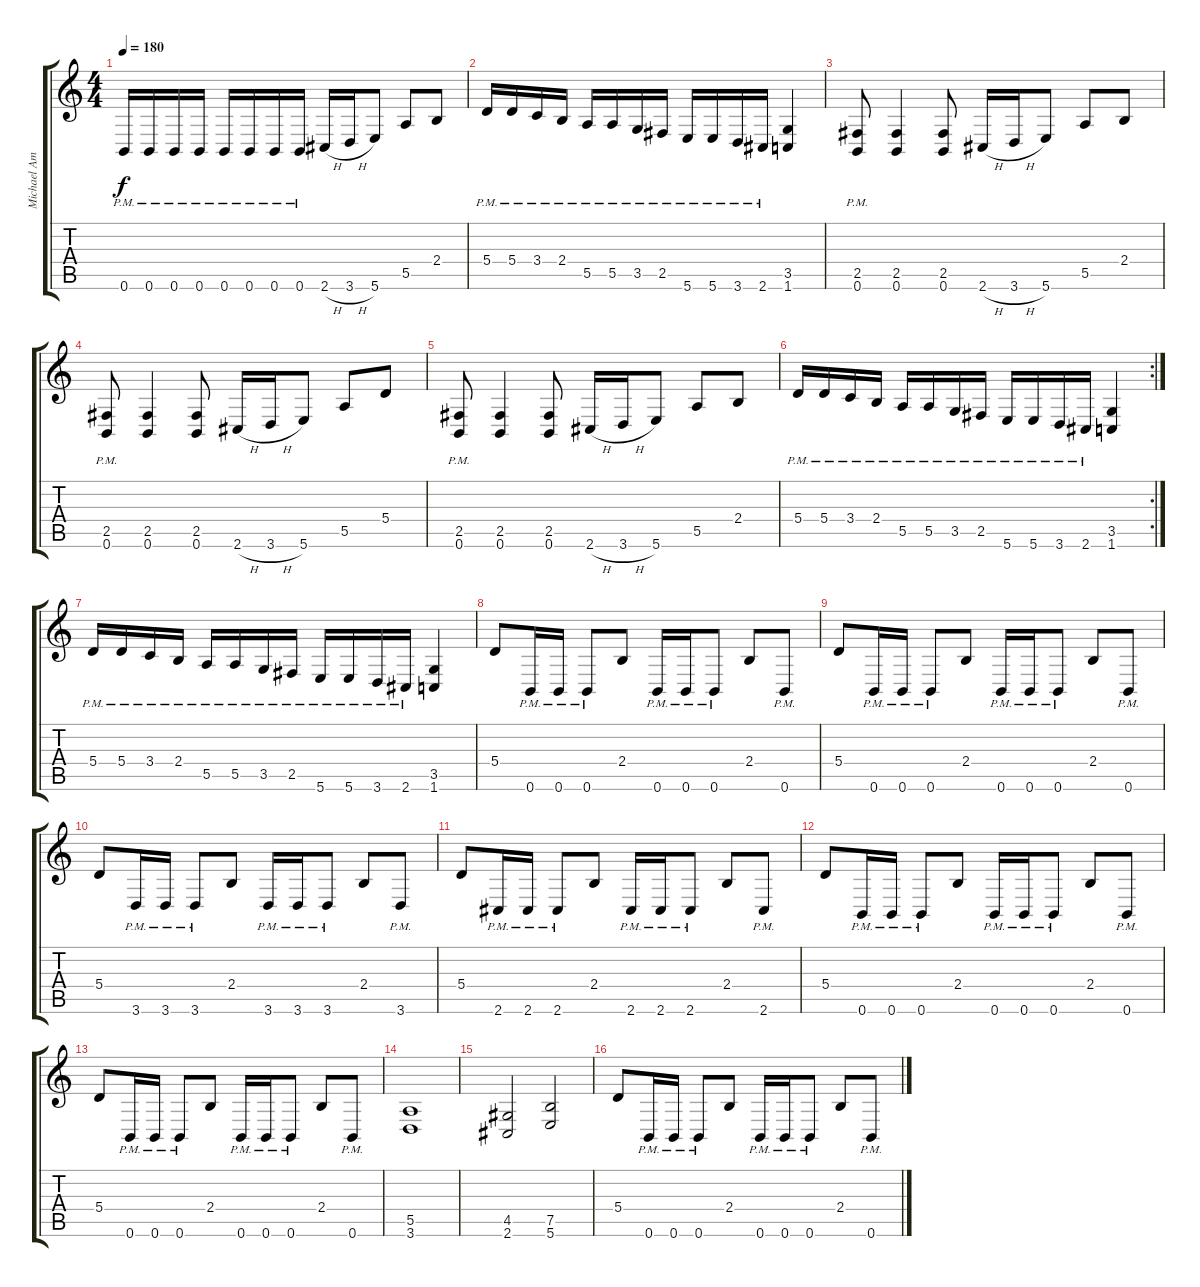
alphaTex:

\track ("Michael Amott" "Michael Am") {instrument distortionguitar}
\staff {score tabs}
\tuning (B3 Gb3 D3 A2 E2 B1) {hide}
\ts (4 4)
\tempo 180
\clef g2
\ks c
0.6{pm}.16{dy f} 0.6{pm}.16 0.6{pm}.16 0.6{pm}.16 0.6{pm}.16 0.6{pm}.16 0.6{pm}.16 0.6{pm}.16 2.6{h}.16 3.6{h}.16 5.6.8 5.5.8 2.4.8 |
5.4{pm}.16 5.4{pm}.16 3.4{pm}.16 2.4{pm}.16 5.5{pm}.16 5.5{pm}.16 3.5{pm}.16 2.5{pm}.16 5.6{pm}.16 5.6{pm}.16 3.6{pm}.16 2.6{pm}.16 (3.5 1.6).4 |
(2.5{pm} 0.6{pm}).8 (2.5 0.6).4 (2.5 0.6).8 2.6{h}.16 3.6{h}.16 5.6.8 5.5.8 2.4.8 |
(2.5{pm} 0.6{pm}).8 (2.5 0.6).4 (2.5 0.6).8 2.6{h}.16 3.6{h}.16 5.6.8 5.5.8 5.4.8 |
(2.5{pm} 0.6{pm}).8 (2.5 0.6).4 (2.5 0.6).8 2.6{h}.16 3.6{h}.16 5.6.8 5.5.8 2.4.8 |
\rc 2
5.4{pm}.16 5.4{pm}.16 3.4{pm}.16 2.4{pm}.16 5.5{pm}.16 5.5{pm}.16 3.5{pm}.16 2.5{pm}.16 5.6{pm}.16 5.6{pm}.16 3.6{pm}.16 2.6{pm}.16 (3.5 1.6).4 |
5.4{pm}.16 5.4{pm}.16 3.4{pm}.16 2.4{pm}.16 5.5{pm}.16 5.5{pm}.16 3.5{pm}.16 2.5{pm}.16 5.6{pm}.16 5.6{pm}.16 3.6{pm}.16 2.6{pm}.16 (3.5 1.6).4 |
5.4.8 0.6{pm}.16 0.6{pm}.16 0.6{pm}.8 2.4.8 0.6{pm}.16 0.6{pm}.16 0.6{pm}.8 2.4.8 0.6{pm}.8 |
5.4.8 0.6{pm}.16 0.6{pm}.16 0.6{pm}.8 2.4.8 0.6{pm}.16 0.6{pm}.16 0.6{pm}.8 2.4.8 0.6{pm}.8 |
5.4.8 3.6{pm}.16 3.6{pm}.16 3.6{pm}.8 2.4.8 3.6{pm}.16 3.6{pm}.16 3.6{pm}.8 2.4.8 3.6{pm}.8 |
5.4.8 2.6{pm}.16 2.6{pm}.16 2.6{pm}.8 2.4.8 2.6{pm}.16 2.6{pm}.16 2.6{pm}.8 2.4.8 2.6{pm}.8 |
5.4.8 0.6{pm}.16 0.6{pm}.16 0.6{pm}.8 2.4.8 0.6{pm}.16 0.6{pm}.16 0.6{pm}.8 2.4.8 0.6{pm}.8 |
5.4.8 0.6{pm}.16 0.6{pm}.16 0.6{pm}.8 2.4.8 0.6{pm}.16 0.6{pm}.16 0.6{pm}.8 2.4.8 0.6{pm}.8 |
(5.5 3.6).1 |
(4.5 2.6).2 (7.5 5.6).2 |
5.4.8 0.6{pm}.16 0.6{pm}.16 0.6{pm}.8 2.4.8 0.6{pm}.16 0.6{pm}.16 0.6{pm}.8 2.4.8 0.6{pm}.8
